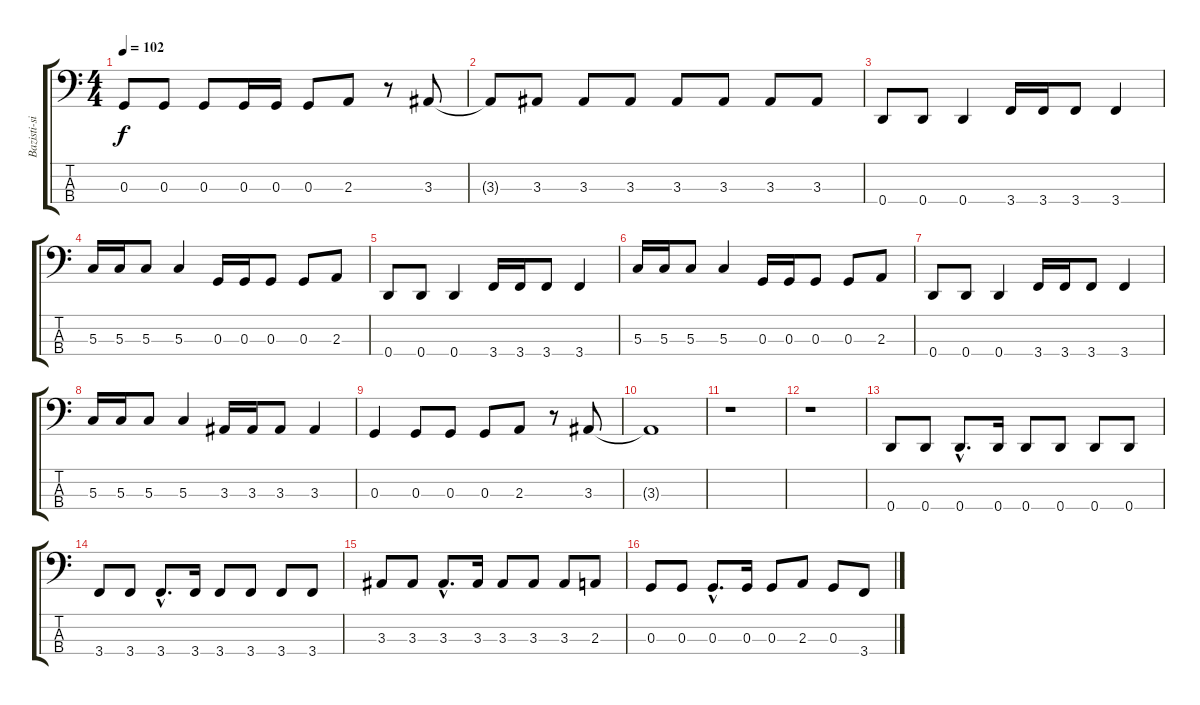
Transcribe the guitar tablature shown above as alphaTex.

\track ("Bazisti-sika" "Bazisti-si") {instrument electricbassfinger}
\staff {score tabs}
\tuning (F2 C2 G1 D1) {hide}
\ts (4 4)
\tempo 102
\clef f4
\ks c
0.3{t}.8{dy f} 0.3.8 0.3.8 0.3.16 0.3.16 0.3.8 2.3.8 r.8 3.3.8 |
3.3{t}.8 3.3.8 3.3.8 3.3.8 3.3.8 3.3.8 3.3.8 3.3.8 |
0.4.8 0.4.8 0.4.4 3.4.16 3.4.16 3.4.8 3.4.4 |
5.3.16 5.3.16 5.3.8 5.3.4 0.3.16 0.3.16 0.3.8 0.3.8 2.3.8 |
0.4.8 0.4.8 0.4.4 3.4.16 3.4.16 3.4.8 3.4.4 |
5.3.16 5.3.16 5.3.8 5.3.4 0.3.16 0.3.16 0.3.8 0.3.8 2.3.8 |
0.4.8 0.4.8 0.4.4 3.4.16 3.4.16 3.4.8 3.4.4 |
5.3.16 5.3.16 5.3.8 5.3.4 3.3.16 3.3.16 3.3.8 3.3.4 |
0.3.4 0.3.8 0.3.8 0.3.8 2.3.8 r.8 3.3.8 |
3.3{t}.1 |
r.1 |
r.1 |
0.4.8 0.4.8 0.4{hac}.8{d} 0.4.16 0.4.8 0.4.8 0.4.8 0.4.8 |
3.4.8 3.4.8 3.4{hac}.8{d} 3.4.16 3.4.8 3.4.8 3.4.8 3.4.8 |
3.3.8 3.3.8 3.3{hac}.8{d} 3.3.16 3.3.8 3.3.8 3.3.8 2.3.8 |
0.3.8 0.3.8 0.3{hac}.8{d} 0.3.16 0.3.8 2.3.8 0.3.8 3.4.8
